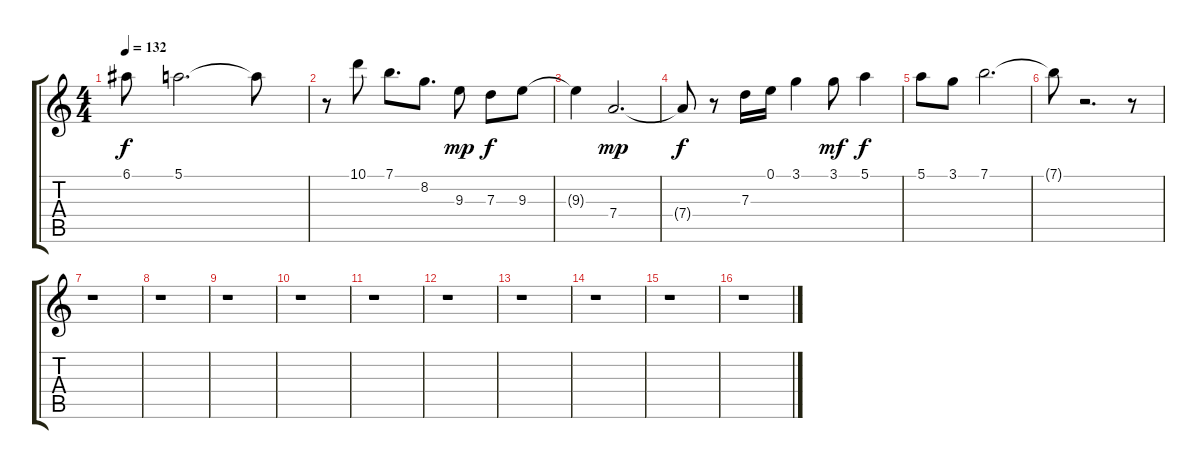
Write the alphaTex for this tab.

\track "" {instrument acousticguitarsteel}
\staff {score tabs}
\tuning (E4 B3 G3 D3 A2 E2) {hide}
\ts (4 4)
\tempo 132
\clef g2
\ks c
6.1.8{dy f} 5.1.2{d} 5.1{t}.8 |
r.8 10.1.8 7.1.8{d} 8.2.8{d} 9.3.8{dy mp} 7.3.8{dy f} 9.3.8 |
9.3{t}.4 7.4.2{d dy mp} |
7.4{t}.8{dy f} r.8 7.3.16 0.1.16 3.1.4 3.1.8{dy mf} 5.1.4{dy f} |
5.1.8 3.1.8 7.1.2{d} |
7.1{t}.8 r.2{d} r.8 |
r.1 |
r.1 |
r.1 |
r.1 |
r.1 |
r.1 |
r.1 |
r.1 |
r.1 |
r.1
